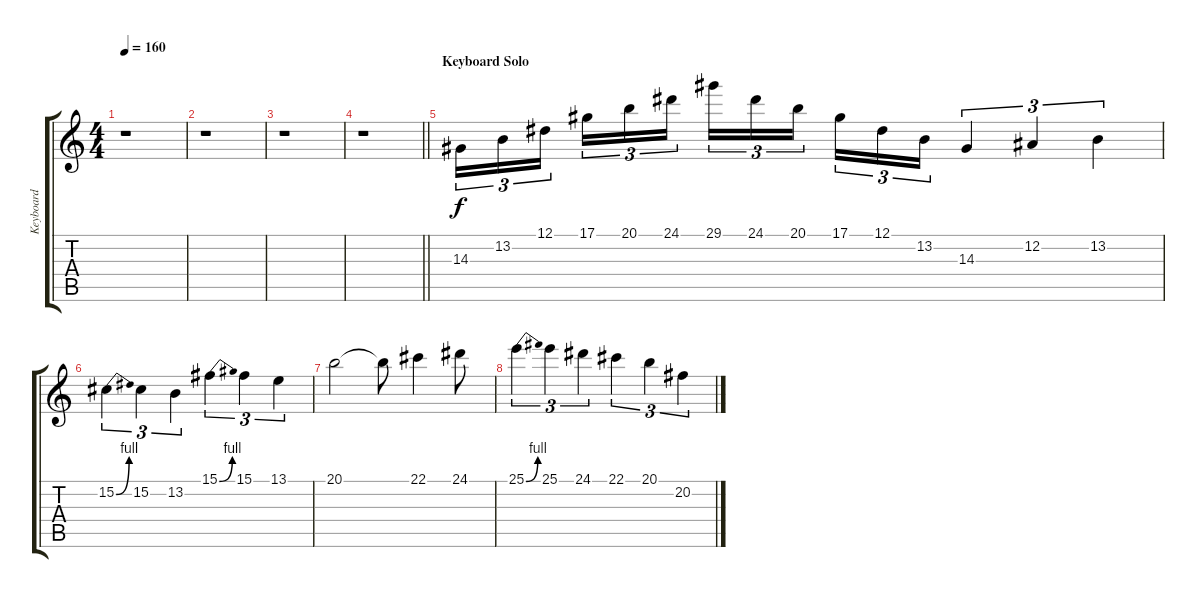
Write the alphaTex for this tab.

\track ("Keyboard" "Keyboard") {instrument harpsichord}
\staff {score tabs}
\tuning (Eb4 Bb3 Gb3 Db3 Ab2 Eb2) {hide}
\ts (4 4)
\tempo 160
\clef g2
\ks c
r.1{dy f} |
r.1 |
r.1 |
\barLineRight lightlight
r.1 |
\section ("" "Keyboard Solo")
14.3.16{tu (3 2) volume 11 instrument lead2sawtooth} 13.2.16{tu (3 2)} 12.1.16{tu (3 2) beam splitsecondary} 17.1.16{tu (3 2)} 20.1.16{tu (3 2)} 24.1.16{tu (3 2)} 29.1.16{tu (3 2)} 24.1.16{tu (3 2)} 20.1.16{tu (3 2) beam splitsecondary} 17.1.16{tu (3 2)} 12.1.16{tu (3 2)} 13.2.16{tu (3 2)} 14.3.4{tu (3 2)} 12.2.4{tu (3 2)} 13.2.4{tu (3 2)} |
15.2{be (bend 0 0 60 4)}.4{tu (3 2)} 15.2.4{tu (3 2)} 13.2.4{tu (3 2)} 15.1{be (bend 0 0 60 4)}.4{tu (3 2)} 15.1.4{tu (3 2)} 13.1.4{tu (3 2)} |
20.1.2 20.1{t}.8 22.1.4 24.1.8 |
25.1{be (bend 0 0 60 4)}.4{tu (3 2)} 25.1.4{tu (3 2)} 24.1.4{tu (3 2)} 22.1.4{tu (3 2)} 20.1.4{tu (3 2)} 20.2.4{tu (3 2)}
